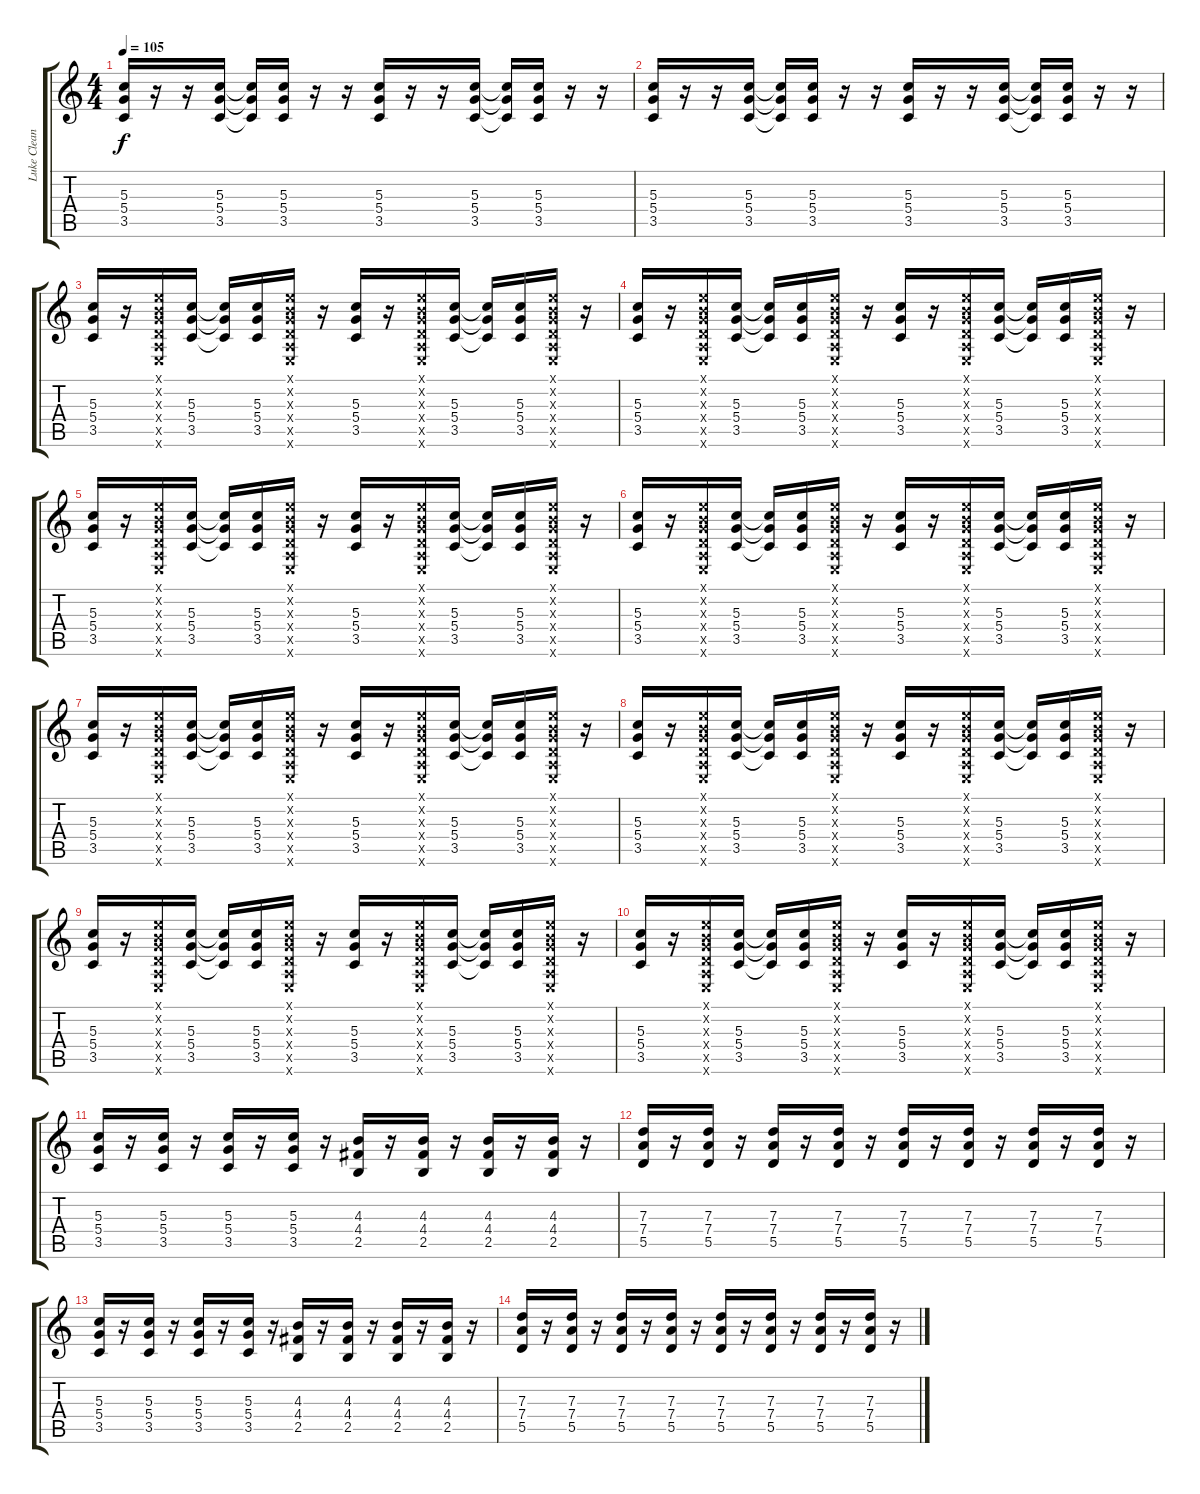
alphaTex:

\track ("Luke Clean" "Luke Clean") {instrument electricguitarclean}
\staff {score tabs}
\tuning (E4 B3 G3 D3 A2 E2) {hide}
\ts (4 4)
\tempo 105
\clef g2
\ks c
(5.3 5.4 3.5).16{dy f} r.16 r.16 (5.3 5.4 3.5).16 (5.3{t} 5.4{t} 3.5{t}).16 (5.3 5.4 3.5).16 r.16 r.16 (5.3 5.4 3.5).16 r.16 r.16 (5.3 5.4 3.5).16 (5.3{t} 5.4{t} 3.5{t}).16 (5.3 5.4 3.5).16 r.16 r.16 |
(5.3 5.4 3.5).16 r.16 r.16 (5.3 5.4 3.5).16 (5.3{t} 5.4{t} 3.5{t}).16 (5.3 5.4 3.5).16 r.16 r.16 (5.3 5.4 3.5).16 r.16 r.16 (5.3 5.4 3.5).16 (5.3{t} 5.4{t} 3.5{t}).16 (5.3 5.4 3.5).16 r.16 r.16 |
(5.3 5.4 3.5).16 r.16 (0.1{x} 0.2{x} 0.3{x} 0.4{x} 0.5{x} 0.6{x}).16 (5.3 5.4 3.5).16 (5.3{t} 5.4{t} 3.5{t}).16 (5.3 5.4 3.5).16 (0.1{x} 0.2{x} 0.3{x} 0.4{x} 0.5{x} 0.6{x}).16 r.16 (5.3 5.4 3.5).16 r.16 (0.1{x} 0.2{x} 0.3{x} 0.4{x} 0.5{x} 0.6{x}).16 (5.3 5.4 3.5).16 (5.3{t} 5.4{t} 3.5{t}).16 (5.3 5.4 3.5).16 (0.1{x} 0.2{x} 0.3{x} 0.4{x} 0.5{x} 0.6{x}).16 r.16 |
(5.3 5.4 3.5).16 r.16 (0.1{x} 0.2{x} 0.3{x} 0.4{x} 0.5{x} 0.6{x}).16 (5.3 5.4 3.5).16 (5.3{t} 5.4{t} 3.5{t}).16 (5.3 5.4 3.5).16 (0.1{x} 0.2{x} 0.3{x} 0.4{x} 0.5{x} 0.6{x}).16 r.16 (5.3 5.4 3.5).16 r.16 (0.1{x} 0.2{x} 0.3{x} 0.4{x} 0.5{x} 0.6{x}).16 (5.3 5.4 3.5).16 (5.3{t} 5.4{t} 3.5{t}).16 (5.3 5.4 3.5).16 (0.1{x} 0.2{x} 0.3{x} 0.4{x} 0.5{x} 0.6{x}).16 r.16 |
(5.3 5.4 3.5).16 r.16 (0.1{x} 0.2{x} 0.3{x} 0.4{x} 0.5{x} 0.6{x}).16 (5.3 5.4 3.5).16 (5.3{t} 5.4{t} 3.5{t}).16 (5.3 5.4 3.5).16 (0.1{x} 0.2{x} 0.3{x} 0.4{x} 0.5{x} 0.6{x}).16 r.16 (5.3 5.4 3.5).16 r.16 (0.1{x} 0.2{x} 0.3{x} 0.4{x} 0.5{x} 0.6{x}).16 (5.3 5.4 3.5).16 (5.3{t} 5.4{t} 3.5{t}).16 (5.3 5.4 3.5).16 (0.1{x} 0.2{x} 0.3{x} 0.4{x} 0.5{x} 0.6{x}).16 r.16 |
(5.3 5.4 3.5).16 r.16 (0.1{x} 0.2{x} 0.3{x} 0.4{x} 0.5{x} 0.6{x}).16 (5.3 5.4 3.5).16 (5.3{t} 5.4{t} 3.5{t}).16 (5.3 5.4 3.5).16 (0.1{x} 0.2{x} 0.3{x} 0.4{x} 0.5{x} 0.6{x}).16 r.16 (5.3 5.4 3.5).16 r.16 (0.1{x} 0.2{x} 0.3{x} 0.4{x} 0.5{x} 0.6{x}).16 (5.3 5.4 3.5).16 (5.3{t} 5.4{t} 3.5{t}).16 (5.3 5.4 3.5).16 (0.1{x} 0.2{x} 0.3{x} 0.4{x} 0.5{x} 0.6{x}).16 r.16 |
(5.3 5.4 3.5).16 r.16 (0.1{x} 0.2{x} 0.3{x} 0.4{x} 0.5{x} 0.6{x}).16 (5.3 5.4 3.5).16 (5.3{t} 5.4{t} 3.5{t}).16 (5.3 5.4 3.5).16 (0.1{x} 0.2{x} 0.3{x} 0.4{x} 0.5{x} 0.6{x}).16 r.16 (5.3 5.4 3.5).16 r.16 (0.1{x} 0.2{x} 0.3{x} 0.4{x} 0.5{x} 0.6{x}).16 (5.3 5.4 3.5).16 (5.3{t} 5.4{t} 3.5{t}).16 (5.3 5.4 3.5).16 (0.1{x} 0.2{x} 0.3{x} 0.4{x} 0.5{x} 0.6{x}).16 r.16 |
(5.3 5.4 3.5).16 r.16 (0.1{x} 0.2{x} 0.3{x} 0.4{x} 0.5{x} 0.6{x}).16 (5.3 5.4 3.5).16 (5.3{t} 5.4{t} 3.5{t}).16 (5.3 5.4 3.5).16 (0.1{x} 0.2{x} 0.3{x} 0.4{x} 0.5{x} 0.6{x}).16 r.16 (5.3 5.4 3.5).16 r.16 (0.1{x} 0.2{x} 0.3{x} 0.4{x} 0.5{x} 0.6{x}).16 (5.3 5.4 3.5).16 (5.3{t} 5.4{t} 3.5{t}).16 (5.3 5.4 3.5).16 (0.1{x} 0.2{x} 0.3{x} 0.4{x} 0.5{x} 0.6{x}).16 r.16 |
(5.3 5.4 3.5).16 r.16 (0.1{x} 0.2{x} 0.3{x} 0.4{x} 0.5{x} 0.6{x}).16 (5.3 5.4 3.5).16 (5.3{t} 5.4{t} 3.5{t}).16 (5.3 5.4 3.5).16 (0.1{x} 0.2{x} 0.3{x} 0.4{x} 0.5{x} 0.6{x}).16 r.16 (5.3 5.4 3.5).16 r.16 (0.1{x} 0.2{x} 0.3{x} 0.4{x} 0.5{x} 0.6{x}).16 (5.3 5.4 3.5).16 (5.3{t} 5.4{t} 3.5{t}).16 (5.3 5.4 3.5).16 (0.1{x} 0.2{x} 0.3{x} 0.4{x} 0.5{x} 0.6{x}).16 r.16 |
(5.3 5.4 3.5).16 r.16 (0.1{x} 0.2{x} 0.3{x} 0.4{x} 0.5{x} 0.6{x}).16 (5.3 5.4 3.5).16 (5.3{t} 5.4{t} 3.5{t}).16 (5.3 5.4 3.5).16 (0.1{x} 0.2{x} 0.3{x} 0.4{x} 0.5{x} 0.6{x}).16 r.16 (5.3 5.4 3.5).16 r.16 (0.1{x} 0.2{x} 0.3{x} 0.4{x} 0.5{x} 0.6{x}).16 (5.3 5.4 3.5).16 (5.3{t} 5.4{t} 3.5{t}).16 (5.3 5.4 3.5).16 (0.1{x} 0.2{x} 0.3{x} 0.4{x} 0.5{x} 0.6{x}).16 r.16 |
(5.3 5.4 3.5).16 r.16 (5.3 5.4 3.5).16 r.16 (5.3 5.4 3.5).16 r.16 (5.3 5.4 3.5).16 r.16 (4.3 4.4 2.5).16 r.16 (4.3 4.4 2.5).16 r.16 (4.3 4.4 2.5).16 r.16 (4.3 4.4 2.5).16 r.16 |
(7.3 7.4 5.5).16 r.16 (7.3 7.4 5.5).16 r.16 (7.3 7.4 5.5).16 r.16 (7.3 7.4 5.5).16 r.16 (7.3 7.4 5.5).16 r.16 (7.3 7.4 5.5).16 r.16 (7.3 7.4 5.5).16 r.16 (7.3 7.4 5.5).16 r.16 |
(5.3 5.4 3.5).16 r.16 (5.3 5.4 3.5).16 r.16 (5.3 5.4 3.5).16 r.16 (5.3 5.4 3.5).16 r.16 (4.3 4.4 2.5).16 r.16 (4.3 4.4 2.5).16 r.16 (4.3 4.4 2.5).16 r.16 (4.3 4.4 2.5).16 r.16 |
(7.3 7.4 5.5).16 r.16 (7.3 7.4 5.5).16 r.16 (7.3 7.4 5.5).16 r.16 (7.3 7.4 5.5).16 r.16 (7.3 7.4 5.5).16 r.16 (7.3 7.4 5.5).16 r.16 (7.3 7.4 5.5).16 r.16 (7.3 7.4 5.5).16 r.16
